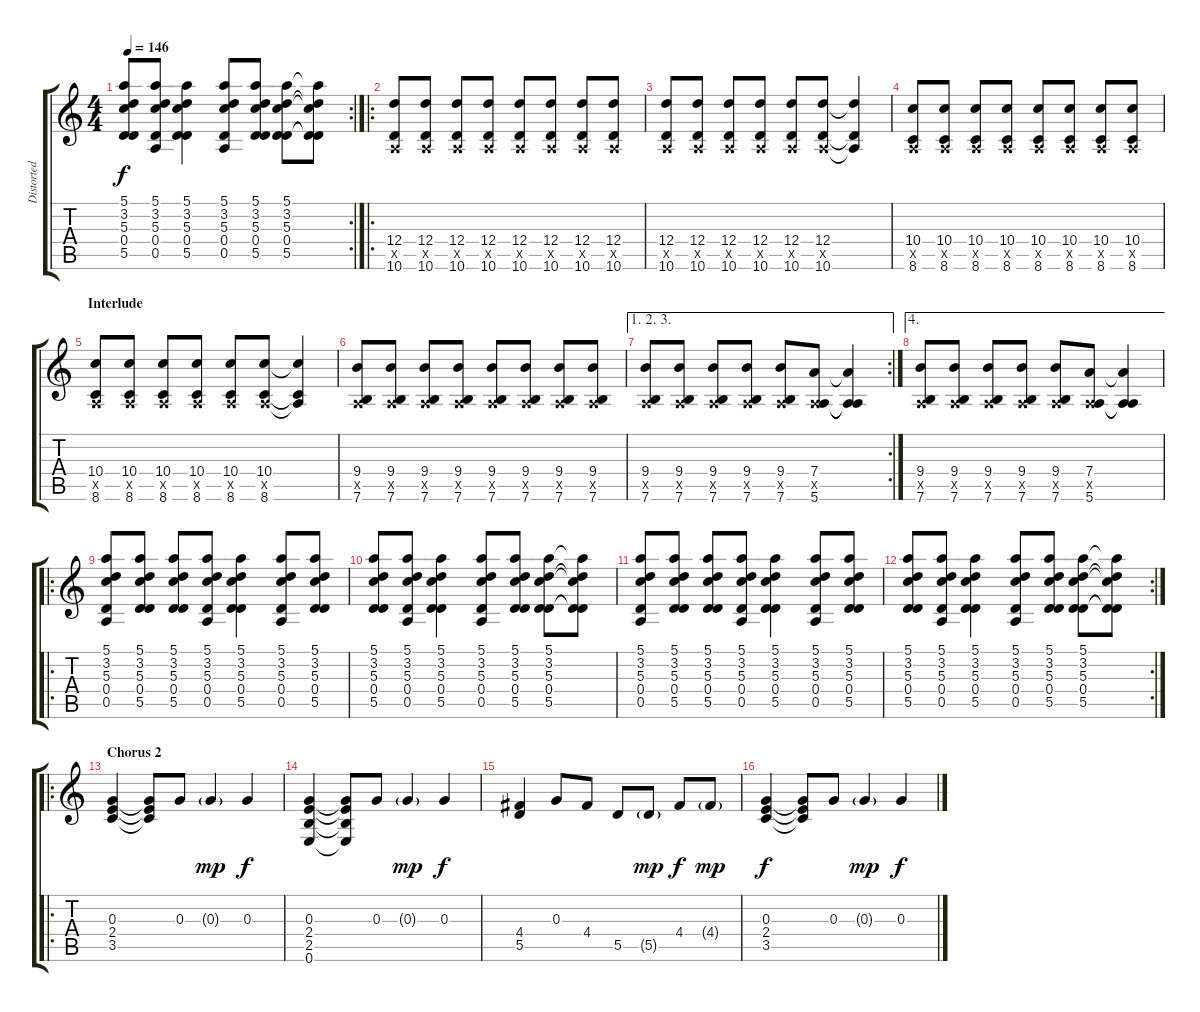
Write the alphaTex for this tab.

\track ("Distorted Guitar 1" "Distorted ") {instrument distortionguitar}
\staff {score tabs}
\tuning (E4 B3 G3 D3 A2 E2) {hide}
\rc 2
\ts (4 4)
\tempo 146
\clef g2
\ks c
(5.1 3.2 5.3 0.4 5.5).8{dy f} (5.1 3.2 5.3 0.4 0.5).8 (5.1 3.2 5.3 0.4 5.5).4 (5.1 3.2 5.3 0.4 0.5).8 (5.1 3.2 5.3 0.4 5.5).8 (5.1 3.2 5.3 0.4 5.5).8 (5.1{t} 3.2{t} 5.3{t} 0.4{t} 5.5{t}).8 |
\ro
(12.4 0.5{x} 10.6).8 (12.4 0.5{x} 10.6).8 (12.4 0.5{x} 10.6).8 (12.4 0.5{x} 10.6).8 (12.4 0.5{x} 10.6).8 (12.4 0.5{x} 10.6).8 (12.4 0.5{x} 10.6).8 (12.4 0.5{x} 10.6).8 |
(12.4 0.5{x} 10.6).8 (12.4 0.5{x} 10.6).8 (12.4 0.5{x} 10.6).8 (12.4 0.5{x} 10.6).8 (12.4 0.5{x} 10.6).8 (12.4 0.5{x} 10.6).8 (12.4{t} 0.5{t} 10.6{t}).4 |
(10.4 0.5{x} 8.6).8 (10.4 0.5{x} 8.6).8 (10.4 0.5{x} 8.6).8 (10.4 0.5{x} 8.6).8 (10.4 0.5{x} 8.6).8 (10.4 0.5{x} 8.6).8 (10.4 0.5{x} 8.6).8 (10.4 0.5{x} 8.6).8 |
\section ("" "Interlude")
(10.4 0.5{x} 8.6).8 (10.4 0.5{x} 8.6).8 (10.4 0.5{x} 8.6).8 (10.4 0.5{x} 8.6).8 (10.4 0.5{x} 8.6).8 (10.4 0.5{x} 8.6).8 (10.4{t} 0.5{t} 8.6{t}).4 |
(9.4 0.5{x} 7.6).8 (9.4 0.5{x} 7.6).8 (9.4 0.5{x} 7.6).8 (9.4 0.5{x} 7.6).8 (9.4 0.5{x} 7.6).8 (9.4 0.5{x} 7.6).8 (9.4 0.5{x} 7.6).8 (9.4 0.5{x} 7.6).8 |
\ae (1 2 3)
\rc 2
(9.4 0.5{x} 7.6).8 (9.4 0.5{x} 7.6).8 (9.4 0.5{x} 7.6).8 (9.4 0.5{x} 7.6).8 (9.4 0.5{x} 7.6).8 (7.4 0.5{x} 5.6).8 (7.4{t} 0.5{t} 5.6{t}).4 |
\ae 4
(9.4 0.5{x} 7.6).8 (9.4 0.5{x} 7.6).8 (9.4 0.5{x} 7.6).8 (9.4 0.5{x} 7.6).8 (9.4 0.5{x} 7.6).8 (7.4 0.5{x} 5.6).8 (7.4{t} 0.5{t} 5.6{t}).4 |
\ro
(5.1 3.2 5.3 0.4 0.5).8 (5.1 3.2 5.3 0.4 5.5).8 (5.1 3.2 5.3 0.4 5.5).8 (5.1 3.2 5.3 0.4 0.5).8 (5.1 3.2 5.3 0.4 5.5).4 (5.1 3.2 5.3 0.4 0.5).8 (5.1 3.2 5.3 0.4 5.5).8 |
(5.1 3.2 5.3 0.4 5.5).8 (5.1 3.2 5.3 0.4 0.5).8 (5.1 3.2 5.3 0.4 5.5).4 (5.1 3.2 5.3 0.4 0.5).8 (5.1 3.2 5.3 0.4 5.5).8 (5.1 3.2 5.3 0.4 5.5).8 (5.1{t} 3.2{t} 5.3{t} 0.4{t} 5.5{t}).8 |
(5.1 3.2 5.3 0.4 0.5).8 (5.1 3.2 5.3 0.4 5.5).8 (5.1 3.2 5.3 0.4 5.5).8 (5.1 3.2 5.3 0.4 0.5).8 (5.1 3.2 5.3 0.4 5.5).4 (5.1 3.2 5.3 0.4 0.5).8 (5.1 3.2 5.3 0.4 5.5).8 |
\rc 2
(5.1 3.2 5.3 0.4 5.5).8 (5.1 3.2 5.3 0.4 0.5).8 (5.1 3.2 5.3 0.4 5.5).4 (5.1 3.2 5.3 0.4 0.5).8 (5.1 3.2 5.3 0.4 5.5).8 (5.1 3.2 5.3 0.4 5.5).8 (5.1{t} 3.2{t} 5.3{t} 0.4{t} 5.5{t}).8 |
\ro
\section ("" "Chorus 2")
(0.3 2.4 3.5).4 (0.3{t} 2.4{t} 3.5{t}).8 0.3.8 0.3{g}.4{dy mp} 0.3.4{dy f} |
(0.3 2.4 2.5 0.6).4 (0.3{t} 2.4{t} 2.5{t} 0.6{t}).8 0.3.8 0.3{g}.4{dy mp} 0.3.4{dy f} |
(4.4 5.5).4 0.3.8 4.4.8 5.5.8 5.5{g}.8{dy mp} 4.4.8{dy f} 4.4{g}.8{dy mp} |
(0.3 2.4 3.5).4{dy f} (0.3{t} 2.4{t} 3.5{t}).8 0.3.8 0.3{g}.4{dy mp} 0.3.4{dy f}
